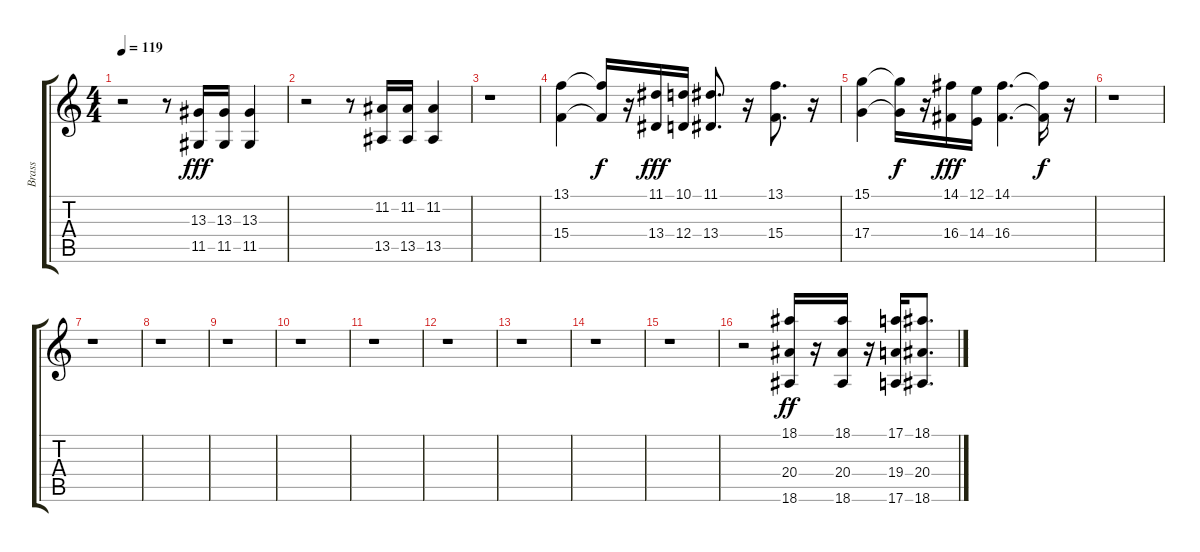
\track ("Brass                           " "Brass     ") {instrument brasssection}
\staff {score tabs}
\tuning (E4 B3 G3 D3 A2 E2) {hide}
\ts (4 4)
\tempo 119
\clef g2
\ks c
r.2{dy f} r.8 (13.3 11.5).16{dy fff} (13.3 11.5).16 (13.3 11.5).4 |
r.2 r.8 (11.2 13.5).16 (11.2 13.5).16 (11.2 13.5).4 |
r.1 |
(13.1 15.4).4 (13.1{t} 15.4{t}).16{dy f} r.16 (11.1 13.4).16{dy fff} (10.1 12.4).16 (11.1 13.4).8{d} r.16 (13.1 15.4).8{d} r.16 |
(15.1 17.4).4 (15.1{t} 17.4{t}).16{dy f} r.16 (14.1 16.4).16{dy fff} (12.1 14.4).16 (14.1 16.4).4{d} (14.1{t} 16.4{t}).16{dy f} r.16 |
r.1 |
r.1 |
r.1 |
r.1 |
r.1 |
r.1 |
r.1 |
r.1 |
r.1 |
r.1 |
r.2 (18.1 20.4 18.6).16{dy ff} r.16 (18.1 20.4 18.6).16 r.16 (17.1 19.4 17.6).16 (18.1 20.4 18.6).8{d}
